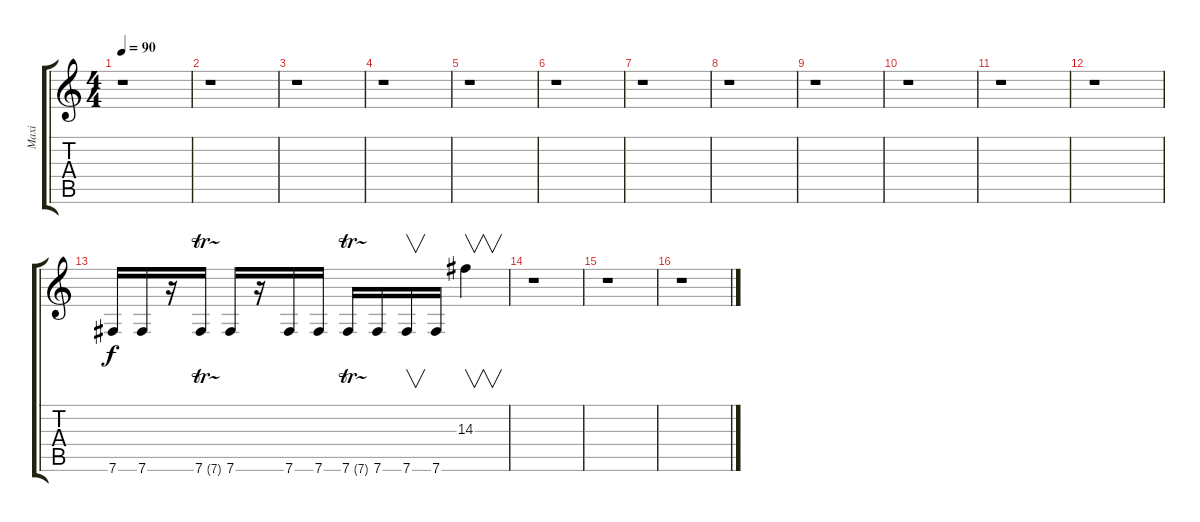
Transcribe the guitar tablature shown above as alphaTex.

\track ("Maxi" "Maxi") {instrument electricguitarclean}
\staff {score tabs}
\tuning (Db4 Ab3 E3 B2 Gb2 B1) {hide}
\ts (4 4)
\tempo 90
\clef g2
\ks c
r.1{dy f instrument electricguitarclean} |
r.1 |
r.1 |
r.1 |
r.1 |
r.1 |
r.1 |
r.1 |
r.1 |
r.1 |
r.1 |
r.1 |
7.6.16{balance 0 instrument overdrivenguitar} 7.6.16 r.16 7.6{tr (7 32)}.16 7.6.16 r.16 7.6.16 7.6.16 7.6{tr (7 32)}.16 7.6.16 7.6.16{v} 7.6.16 14.3.4{v} |
r.1 |
r.1 |
r.1
